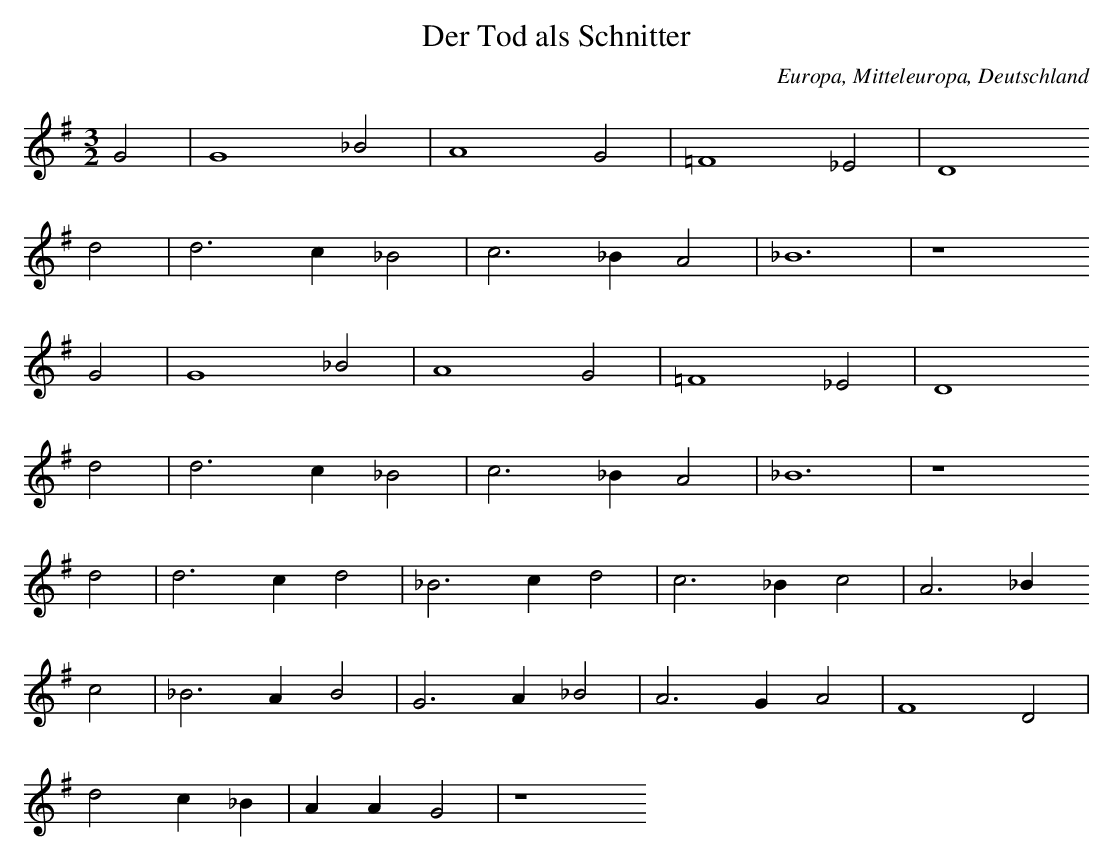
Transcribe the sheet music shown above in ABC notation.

X:1
T: Der Tod als Schnitter
O: Europa, Mitteleuropa, Deutschland
M: 3/2
L: 1/4
K: G
G2 | G4_B2 | A4G2 | =F4_E2 | D4
d2 | d3c_B2 | c3_BA2 | _B6 | z4
G2 | G4_B2 | A4G2 | =F4_E2 | D4
d2 | d3c_B2 | c3_BA2 | _B6 | z4
d2 | d3cd2 | _B3cd2 | c3_Bc2 | A3_B
c2 | _B3AB2 | G3A_B2 | A3GA2 | F4D2 |
d2c_B | AAG2 | z4
